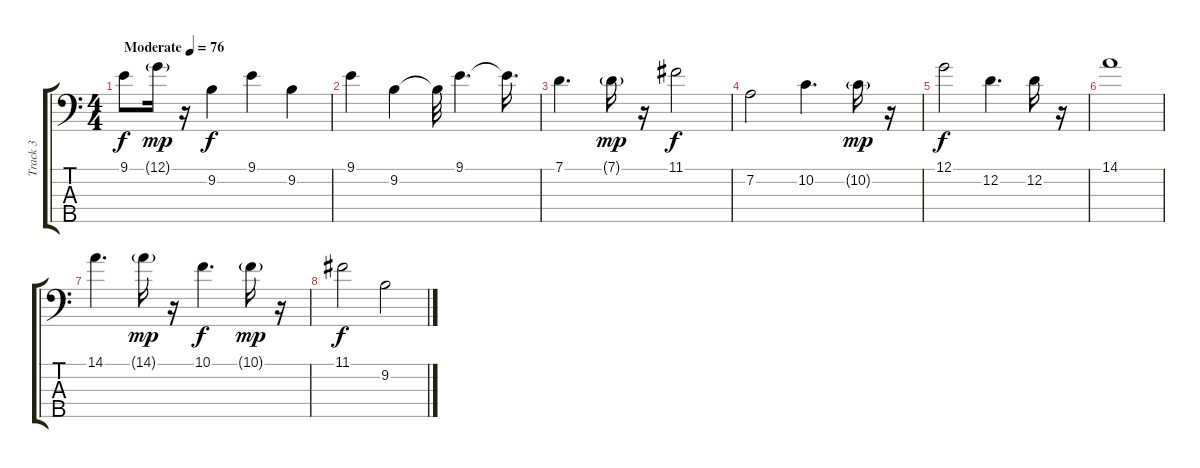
\track ("Track 3" "Track 3") {instrument acousticbass}
\staff {score tabs}
\tuning (G2 D2 A1 E1 B0) {hide}
\ts (4 4)
\tempo (76 "Moderate")
\clef f4
\ks c
9.1.8{dy f instrument acousticbass} 12.1{g}.16{dy mp} r.16 9.2.4{dy f} 9.1.4 9.2.4 |
9.1.4 9.2.4 9.2{t}.32 9.1.4{d} 9.1{t}.16{d} |
7.1.4{d} 7.1{g}.16{dy mp} r.16 11.1.2{dy f} |
7.2.2 10.2.4{d} 10.2{g}.16{dy mp} r.16 |
12.1.2{dy f} 12.2.4{d} 12.2.16 r.16 |
14.1.1 |
14.1.4{d} 14.1{g}.16{dy mp} r.16 10.1.4{d dy f} 10.1{g}.16{dy mp} r.16 |
11.1.2{dy f} 9.2.2
